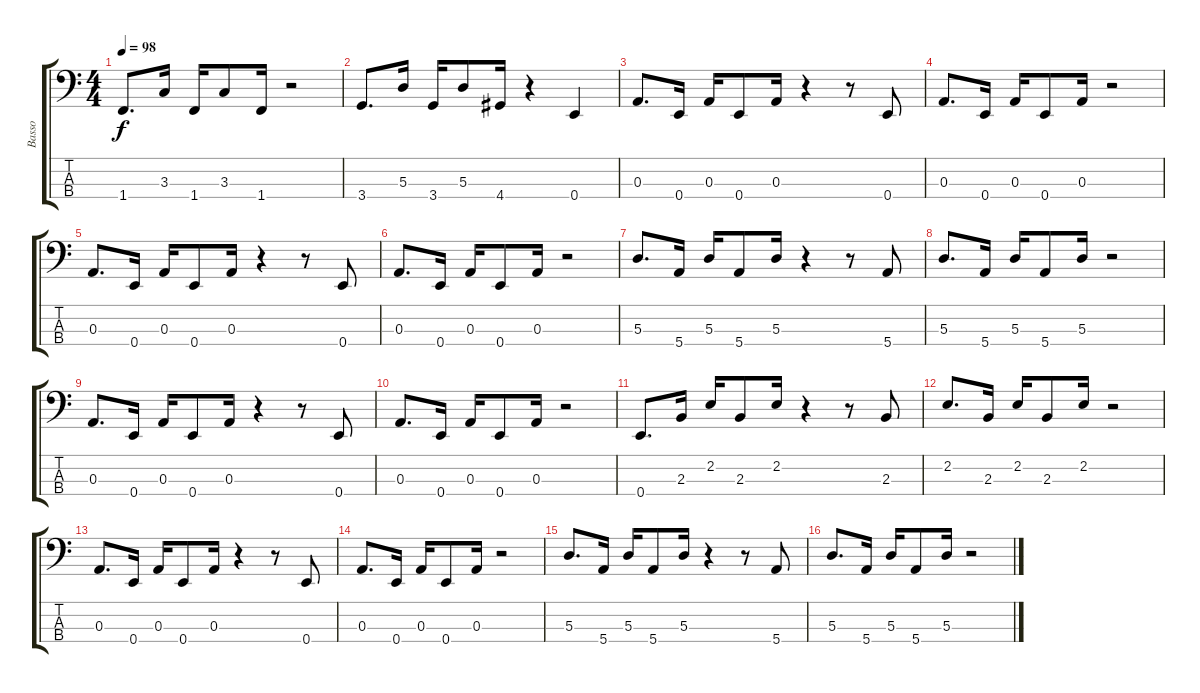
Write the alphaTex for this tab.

\track ("Basso" "Basso") {instrument electricbassfinger}
\staff {score tabs}
\tuning (G2 D2 A1 E1) {hide}
\ts (4 4)
\tempo 98
\clef f4
\ks c
1.4.8{d dy f} 3.3.16 1.4.16 3.3.8 1.4.16 r.2 |
3.4.8{d} 5.3.16 3.4.16 5.3.8 4.4.16 r.4 0.4.4 |
0.3.8{d} 0.4.16 0.3.16 0.4.8 0.3.16 r.4 r.8 0.4.8 |
0.3.8{d} 0.4.16 0.3.16 0.4.8 0.3.16 r.2 |
0.3.8{d} 0.4.16 0.3.16 0.4.8 0.3.16 r.4 r.8 0.4.8 |
0.3.8{d} 0.4.16 0.3.16 0.4.8 0.3.16 r.2 |
5.3.8{d} 5.4.16 5.3.16 5.4.8 5.3.16 r.4 r.8 5.4.8 |
5.3.8{d} 5.4.16 5.3.16 5.4.8 5.3.16 r.2 |
0.3.8{d} 0.4.16 0.3.16 0.4.8 0.3.16 r.4 r.8 0.4.8 |
0.3.8{d} 0.4.16 0.3.16 0.4.8 0.3.16 r.2 |
0.4.8{d} 2.3.16 2.2.16 2.3.8 2.2.16 r.4 r.8 2.3.8 |
2.2.8{d} 2.3.16 2.2.16 2.3.8 2.2.16 r.2 |
0.3.8{d} 0.4.16 0.3.16 0.4.8 0.3.16 r.4 r.8 0.4.8 |
0.3.8{d} 0.4.16 0.3.16 0.4.8 0.3.16 r.2 |
5.3.8{d} 5.4.16 5.3.16 5.4.8 5.3.16 r.4 r.8 5.4.8 |
5.3.8{d} 5.4.16 5.3.16 5.4.8 5.3.16 r.2
